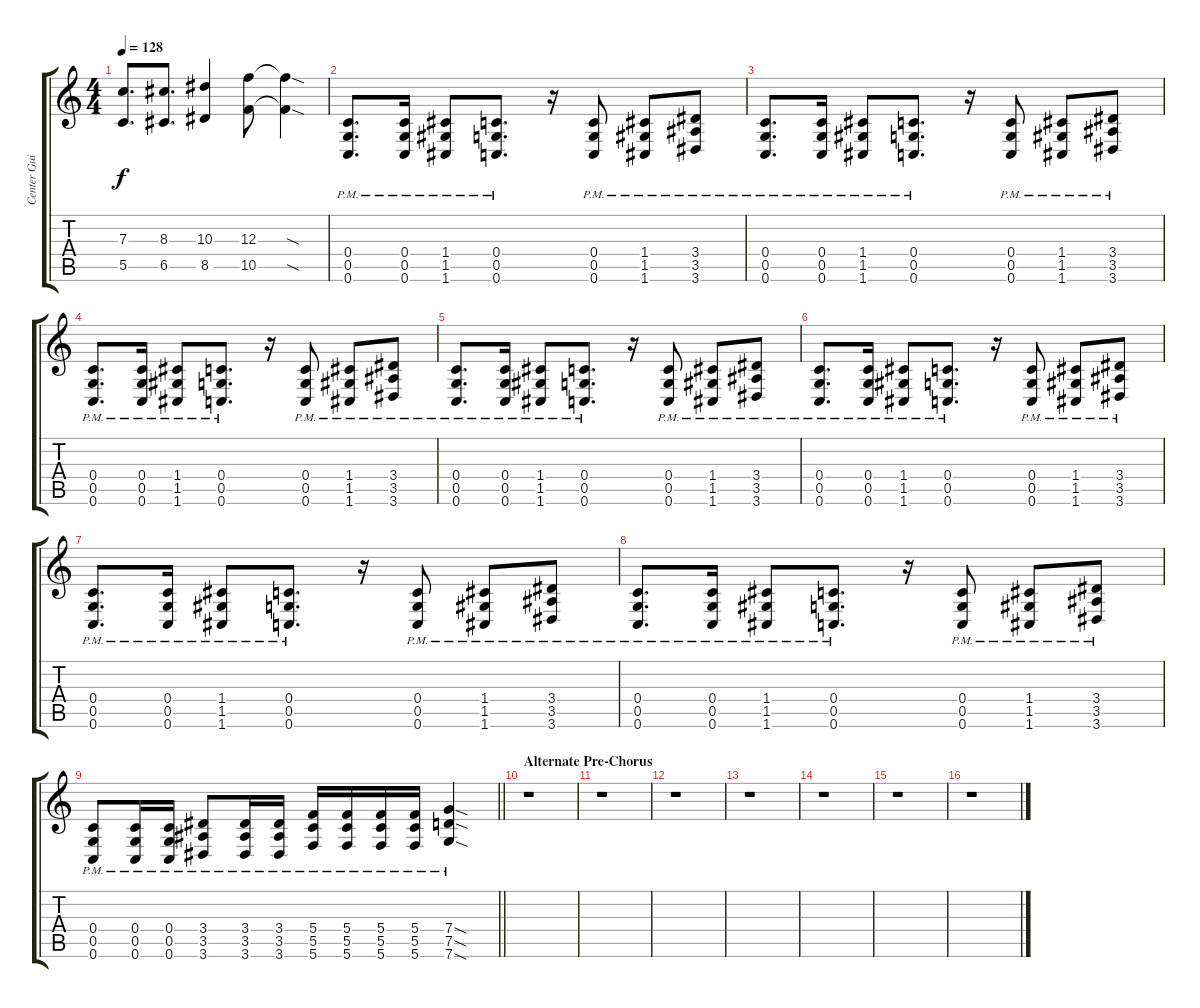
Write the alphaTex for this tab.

\track ("Center Guitar" "Center Gui") {instrument distortionguitar}
\staff {score tabs}
\tuning (D4 A3 F3 C3 G2 C2) {hide}
\ts (4 4)
\tempo 128
\clef g2
\ks c
(7.3 5.5).8{d dy f} (8.3 6.5).8{d} (10.3 8.5).4 (12.3 10.5).8 (12.3{sod t} 10.5{sod t}).4 |
(0.4{pm} 0.5{pm} 0.6{pm}).8{d} (0.4{pm} 0.5{pm} 0.6{pm}).16 (1.4{pm} 1.5{pm} 1.6{pm}).8 (0.4{pm} 0.5{pm} 0.6{pm}).8{d} r.16 (0.4{pm} 0.5{pm} 0.6{pm}).8 (1.4{pm} 1.5{pm} 1.6{pm}).8 (3.4{pm} 3.5{pm} 3.6{pm}).8 |
(0.4{pm} 0.5{pm} 0.6{pm}).8{d} (0.4{pm} 0.5{pm} 0.6{pm}).16 (1.4{pm} 1.5{pm} 1.6{pm}).8 (0.4{pm} 0.5{pm} 0.6{pm}).8{d} r.16 (0.4{pm} 0.5{pm} 0.6{pm}).8 (1.4{pm} 1.5{pm} 1.6{pm}).8 (3.4{pm} 3.5{pm} 3.6{pm}).8 |
(0.4{pm} 0.5{pm} 0.6{pm}).8{d} (0.4{pm} 0.5{pm} 0.6{pm}).16 (1.4{pm} 1.5{pm} 1.6{pm}).8 (0.4{pm} 0.5{pm} 0.6{pm}).8{d} r.16 (0.4{pm} 0.5{pm} 0.6{pm}).8 (1.4{pm} 1.5{pm} 1.6{pm}).8 (3.4{pm} 3.5{pm} 3.6{pm}).8 |
(0.4{pm} 0.5{pm} 0.6{pm}).8{d} (0.4{pm} 0.5{pm} 0.6{pm}).16 (1.4{pm} 1.5{pm} 1.6{pm}).8 (0.4{pm} 0.5{pm} 0.6{pm}).8{d} r.16 (0.4{pm} 0.5{pm} 0.6{pm}).8 (1.4{pm} 1.5{pm} 1.6{pm}).8 (3.4{pm} 3.5{pm} 3.6{pm}).8 |
(0.4{pm} 0.5{pm} 0.6{pm}).8{d} (0.4{pm} 0.5{pm} 0.6{pm}).16 (1.4{pm} 1.5{pm} 1.6{pm}).8 (0.4{pm} 0.5{pm} 0.6{pm}).8{d} r.16 (0.4{pm} 0.5{pm} 0.6{pm}).8 (1.4{pm} 1.5{pm} 1.6{pm}).8 (3.4{pm} 3.5{pm} 3.6{pm}).8 |
(0.4{pm} 0.5{pm} 0.6{pm}).8{d} (0.4{pm} 0.5{pm} 0.6{pm}).16 (1.4{pm} 1.5{pm} 1.6{pm}).8 (0.4{pm} 0.5{pm} 0.6{pm}).8{d} r.16 (0.4{pm} 0.5{pm} 0.6{pm}).8 (1.4{pm} 1.5{pm} 1.6{pm}).8 (3.4{pm} 3.5{pm} 3.6{pm}).8 |
(0.4{pm} 0.5{pm} 0.6{pm}).8{d} (0.4{pm} 0.5{pm} 0.6{pm}).16 (1.4{pm} 1.5{pm} 1.6{pm}).8 (0.4{pm} 0.5{pm} 0.6{pm}).8{d} r.16 (0.4{pm} 0.5{pm} 0.6{pm}).8 (1.4{pm} 1.5{pm} 1.6{pm}).8 (3.4{pm} 3.5{pm} 3.6{pm}).8 |
\barLineRight lightlight
(0.4{pm} 0.5{pm} 0.6{pm}).8 (0.4{pm} 0.5{pm} 0.6{pm}).16 (0.4{pm} 0.5{pm} 0.6{pm}).16 (3.4{pm} 3.5{pm} 3.6{pm}).8 (3.4{pm} 3.5{pm} 3.6{pm}).16 (3.4{pm} 3.5{pm} 3.6{pm}).16 (5.4{pm} 5.5{pm} 5.6{pm}).16 (5.4{pm} 5.5{pm} 5.6{pm}).16 (5.4{pm} 5.5{pm} 5.6{pm}).16 (5.4{pm} 5.5{pm} 5.6{pm}).16 (7.4{sod pm} 7.5{sod pm} 7.6{sod pm}).4 |
\section ("" "Alternate Pre-Chorus")
r.1 |
r.1 |
r.1 |
r.1 |
r.1 |
r.1 |
r.1
